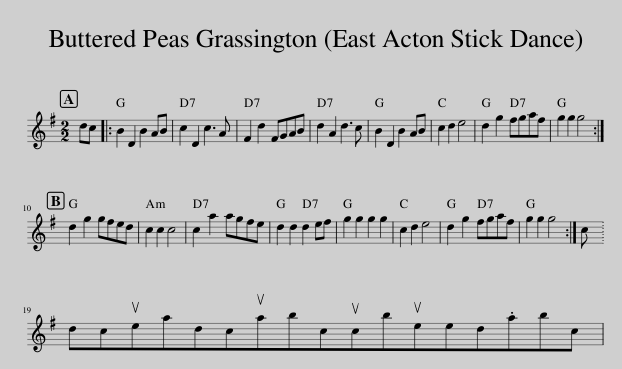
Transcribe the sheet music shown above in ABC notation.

X:1
L:1/8
M:2/2
I:linebreak $
K:G
V:1 treble
V:1
 dc |: B2 D2 B2 AB | c2 D2 c3 A | F2 d2 FGAB | d2 A2 d3 c | %5
 B2 D2 B2 AB | c2 d2 e4 | d2 g2 fgaf | g2 g2 g4 :|$ d2 g2 gfed | %10
 c2 c2 c4 | c2 a2 agfe | d2 d2 d2 ef | g2 g2 g2 g2 | c2 d2 e4 | %15
 d2 g2 fgaf | g2 g2 g4 :| c |$ dcueadcuabcucbueed.abc | %19
